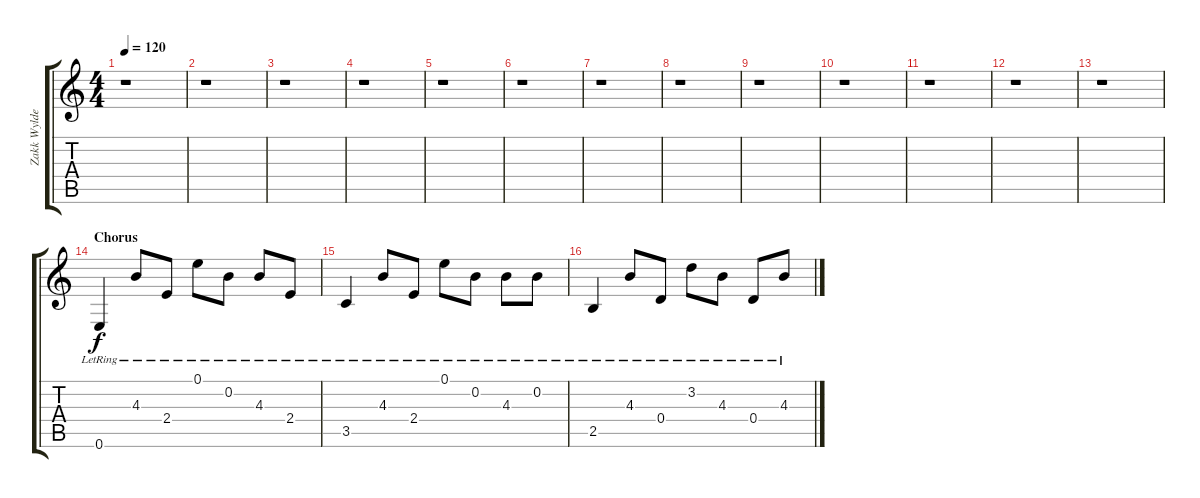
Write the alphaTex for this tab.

\track ("Zakk Wylde - Acoustic" "Zakk Wylde") {instrument acousticguitarnylon}
\staff {score tabs}
\tuning (E4 B3 G3 D3 A2 E2) {hide}
\ts (4 4)
\tempo 120
\clef g2
\ks c
r.1{dy f} |
r.1 |
r.1 |
r.1 |
r.1 |
r.1 |
r.1 |
r.1 |
r.1 |
r.1 |
r.1 |
r.1 |
r.1 |
\section ("" "Chorus")
0.6{lr}.4{volume 16} 4.3{lr}.8 2.4{lr}.8 0.1{lr}.8 0.2{lr}.8 4.3{lr}.8 2.4{lr}.8 |
3.5{lr}.4 4.3{lr}.8 2.4{lr}.8 0.1{lr}.8 0.2{lr}.8 4.3{lr}.8 0.2{lr}.8 |
2.5{lr}.4 4.3{lr}.8 0.4{lr}.8 3.2{lr}.8 4.3{lr}.8 0.4{lr}.8 4.3{lr}.8
